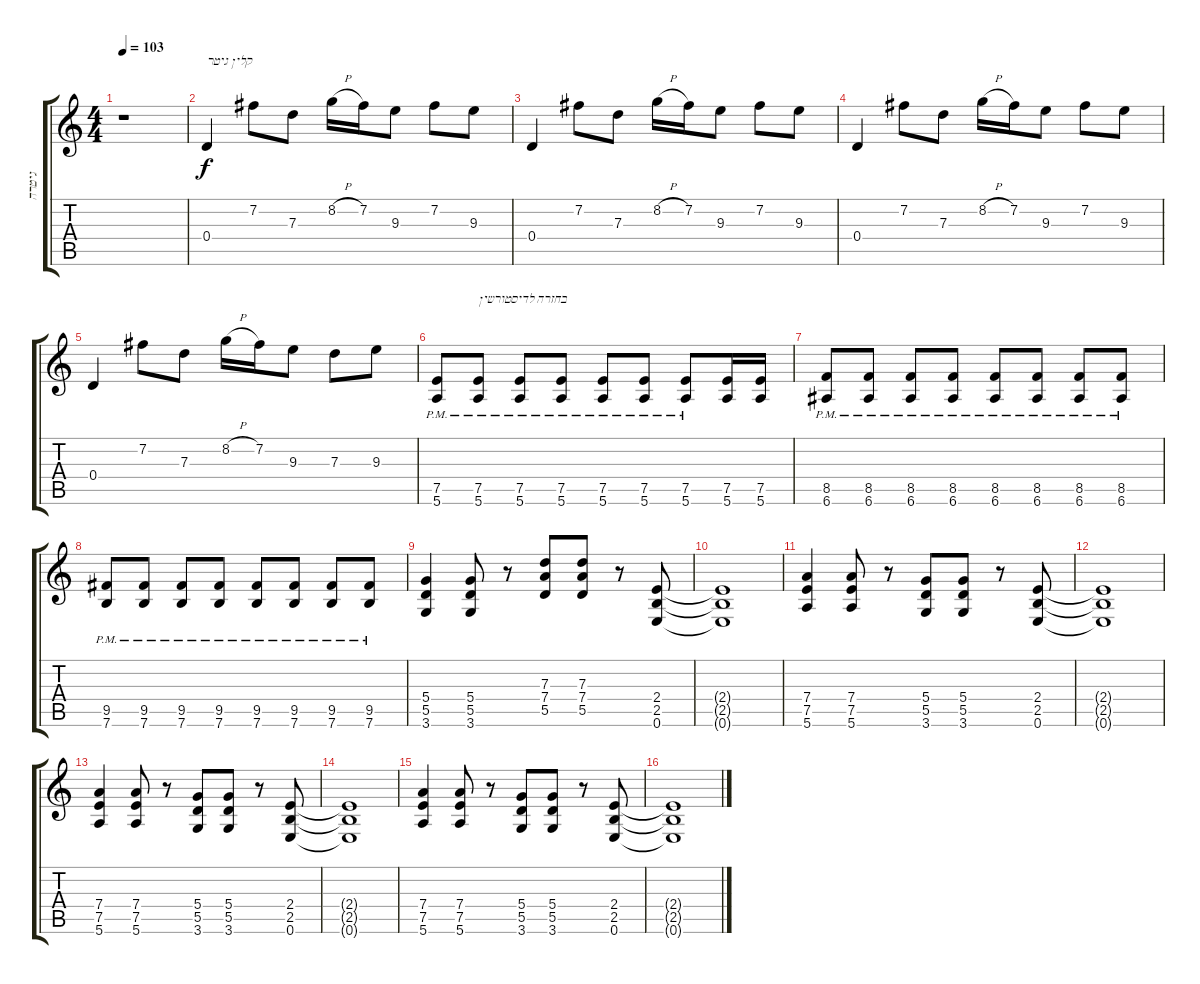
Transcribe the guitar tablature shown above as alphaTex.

\track ("גיטרה" "גיטרה") {instrument distortionguitar}
\staff {score tabs}
\tuning (E4 B3 G3 D3 A2 E2) {hide}
\ts (4 4)
\tempo 103
\clef g2
\ks c
r.1{dy f} |
0.4.4{txt "קלין גיטר" volume 8 balance 5 instrument electricguitarclean} 7.2.8 7.3.8 8.2{h}.16 7.2.16 9.3.8 7.2.8 9.3.8 |
0.4.4 7.2.8 7.3.8 8.2{h}.16 7.2.16 9.3.8 7.2.8 9.3.8 |
0.4.4 7.2.8 7.3.8 8.2{h}.16 7.2.16 9.3.8 7.2.8 9.3.8 |
0.4.4 7.2.8 7.3.8 8.2{h}.16 7.2.16 9.3.8 7.3.8 9.3.8 |
(7.5{pm} 5.6{pm}).8{volume 13 balance 8 instrument distortionguitar} (7.5{pm} 5.6{pm}).8{txt "בחזרה לדיסטורשין"} (7.5{pm} 5.6{pm}).8 (7.5{pm} 5.6{pm}).8 (7.5{pm} 5.6{pm}).8 (7.5{pm} 5.6{pm}).8 (7.5{pm} 5.6{pm}).8 (7.5 5.6).16 (7.5 5.6).16 |
(8.5{pm} 6.6{pm}).8 (8.5{pm} 6.6{pm}).8 (8.5{pm} 6.6{pm}).8 (8.5{pm} 6.6{pm}).8 (8.5{pm} 6.6{pm}).8 (8.5{pm} 6.6{pm}).8 (8.5{pm} 6.6{pm}).8 (8.5{pm} 6.6{pm}).8 |
(9.5{pm} 7.6{pm}).8 (9.5{pm} 7.6{pm}).8 (9.5{pm} 7.6{pm}).8 (9.5{pm} 7.6{pm}).8 (9.5{pm} 7.6{pm}).8 (9.5{pm} 7.6{pm}).8 (9.5{pm} 7.6{pm}).8 (9.5{pm} 7.6{pm}).8 |
(5.4 5.5 3.6).4 (5.4 5.5 3.6).8 r.8 (7.3 7.4 5.5).8 (7.3 7.4 5.5).8 r.8 (2.4 2.5 0.6).8 |
(2.4{t} 2.5{t} 0.6{t}).1 |
(7.4 7.5 5.6).4 (7.4 7.5 5.6).8 r.8 (5.4 5.5 3.6).8 (5.4 5.5 3.6).8 r.8 (2.4 2.5 0.6).8 |
(2.4{t} 2.5{t} 0.6{t}).1 |
(7.4 7.5 5.6).4 (7.4 7.5 5.6).8 r.8 (5.4 5.5 3.6).8 (5.4 5.5 3.6).8 r.8 (2.4 2.5 0.6).8 |
(2.4{t} 2.5{t} 0.6{t}).1 |
(7.4 7.5 5.6).4 (7.4 7.5 5.6).8 r.8 (5.4 5.5 3.6).8 (5.4 5.5 3.6).8 r.8 (2.4 2.5 0.6).8 |
(2.4{t} 2.5{t} 0.6{t}).1
